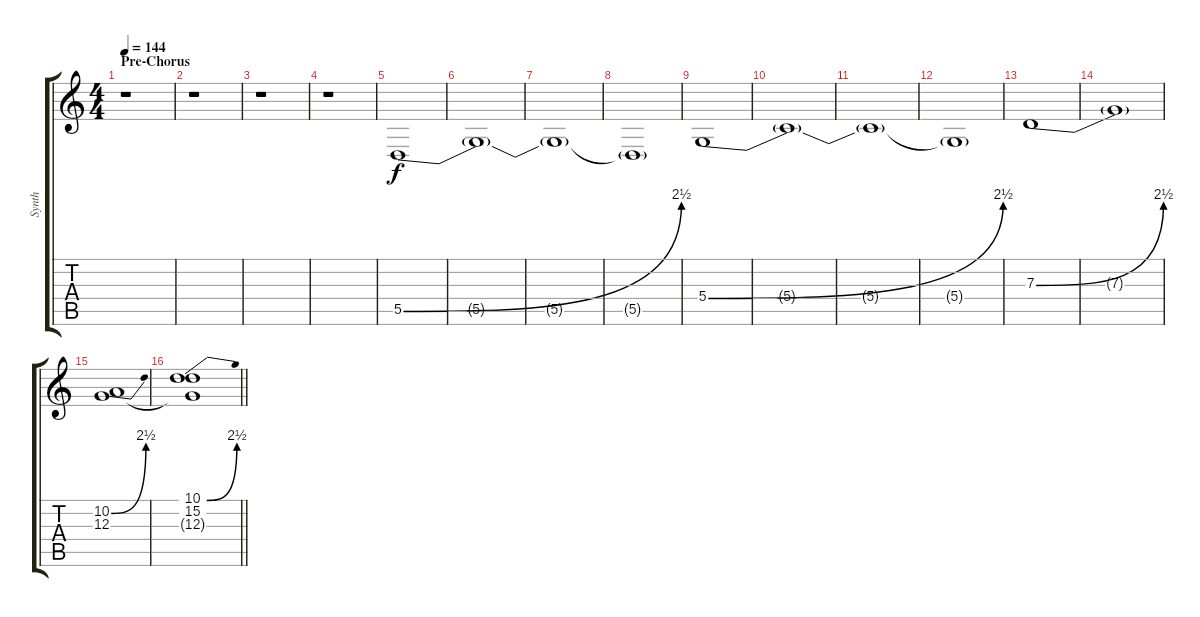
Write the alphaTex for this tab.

\track ("Synth" "Synth") {instrument lead2sawtooth}
\staff {score tabs}
\tuning (E4 B3 G3 D3 A2 E2) {hide}
\ts (4 4)
\section ("" "Pre-Chorus")
\tempo 144
\clef g2
\ks c
r.1{dy f} |
r.1 |
r.1 |
r.1 |
5.5{be (bend 0 0 60 10)}.1 |
5.5{t}.1 |
5.5{t}.1 |
5.5{t}.1 |
5.4{be (bend 0 0 60 10)}.1 |
5.4{t}.1 |
5.4{t}.1 |
5.4{t}.1 |
7.3{be (bend 0 0 60 10)}.1 |
7.3{t}.1 |
(10.2{be (bend 0 0 60 10)} 12.3).1 |
\barLineRight lightlight
(10.1{be (bend 0 0 60 10)} 15.2 12.3{t}).1
